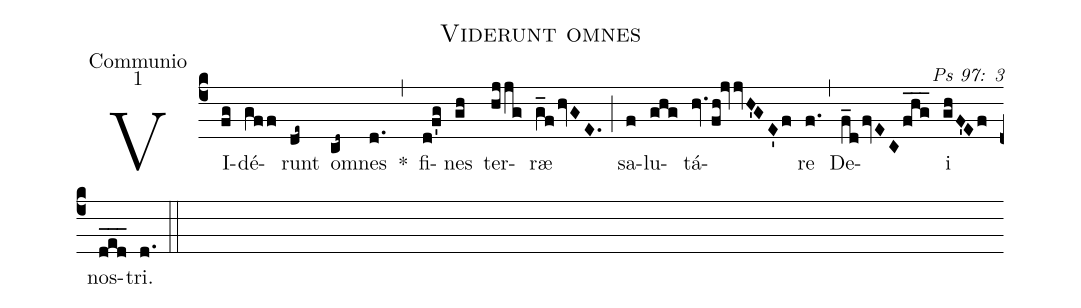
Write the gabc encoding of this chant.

name: Viderunt omnes;
office-part: Communio;
mode: 1;
commentary: Ps 97: 3;
%%
(c4) VI(fg)dé(gff)runt(de~) om(cd~)nes(d.) *(,) fi(d!f'g)nes(gh) ter(hj/jg)ræ(g_fhvGE.) (;) sa(f)lu(ghg)tá(hv.fh!jvvH'GE'f)re(f.) (,) De(f_dfvEC/fhg___)i(ghF'Ef) nos(ded___)tri.(d.) (::)
